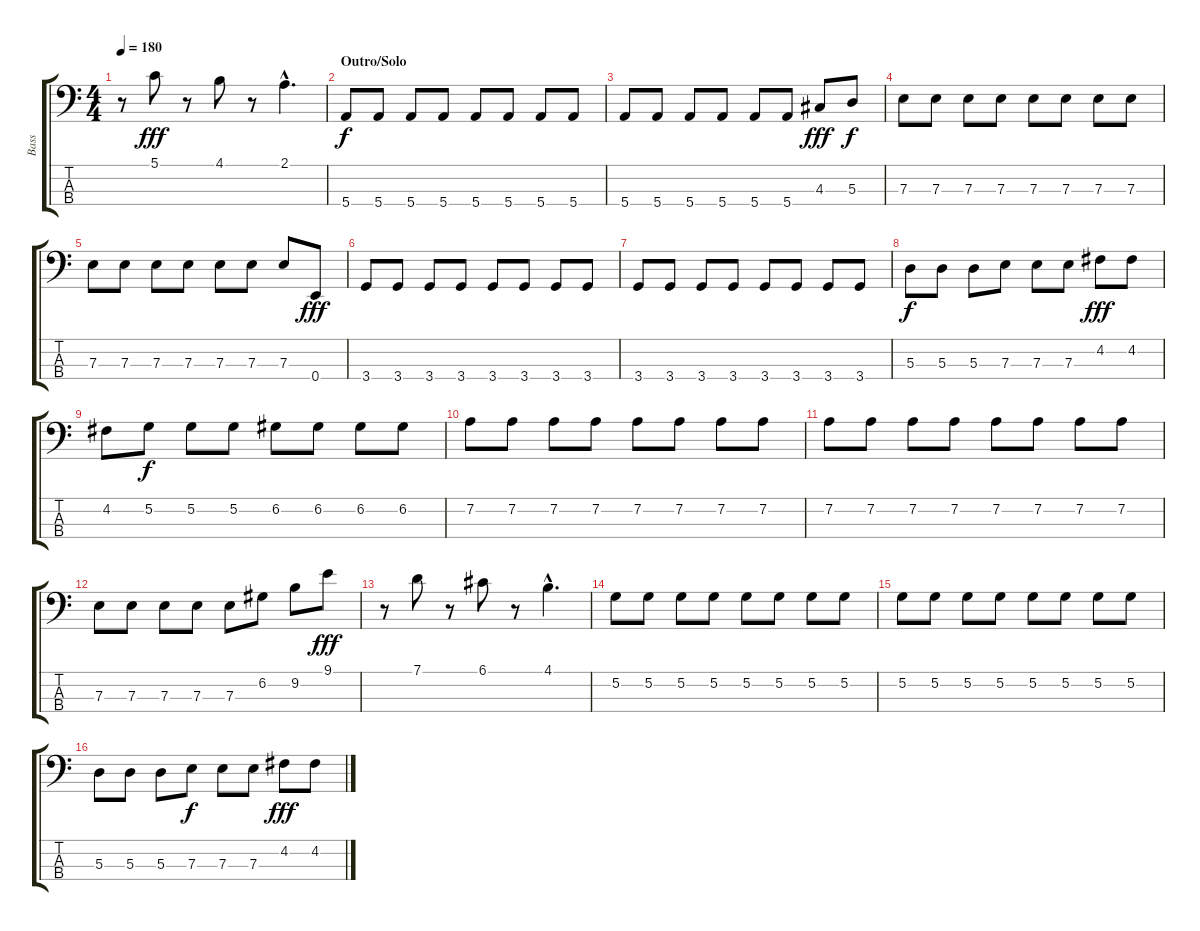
\track ("Bass" "Bass") {instrument electricbasspick}
\staff {score tabs}
\tuning (G2 D2 A1 E1) {hide}
\ts (4 4)
\tempo 180
\clef f4
\ks c
r.8{dy fff} 5.1.8 r.8 4.1.8 r.8 2.1{hac}.4{d} |
\section ("" "Outro/Solo")
5.4.8{dy f} 5.4.8 5.4.8 5.4.8 5.4.8 5.4.8 5.4.8 5.4.8 |
5.4.8 5.4.8 5.4.8 5.4.8 5.4.8 5.4.8 4.3.8{dy fff} 5.3.8{dy f} |
7.3.8 7.3.8 7.3.8 7.3.8 7.3.8 7.3.8 7.3.8 7.3.8 |
7.3.8 7.3.8 7.3.8 7.3.8 7.3.8 7.3.8 7.3.8 0.4.8{dy fff} |
3.4.8 3.4.8 3.4.8 3.4.8 3.4.8 3.4.8 3.4.8 3.4.8 |
3.4.8 3.4.8 3.4.8 3.4.8 3.4.8 3.4.8 3.4.8 3.4.8 |
5.3.8{dy f} 5.3.8 5.3.8 7.3.8 7.3.8 7.3.8 4.2.8{dy fff} 4.2.8 |
4.2.8 5.2.8{dy f} 5.2.8 5.2.8 6.2.8 6.2.8 6.2.8 6.2.8 |
7.2.8 7.2.8 7.2.8 7.2.8 7.2.8 7.2.8 7.2.8 7.2.8 |
7.2.8 7.2.8 7.2.8 7.2.8 7.2.8 7.2.8 7.2.8 7.2.8 |
7.3.8 7.3.8 7.3.8 7.3.8 7.3.8 6.2.8 9.2.8 9.1.8{dy fff} |
r.8 7.1.8 r.8 6.1.8 r.8 4.1{hac}.4{d} |
5.2.8 5.2.8 5.2.8 5.2.8 5.2.8 5.2.8 5.2.8 5.2.8 |
5.2.8 5.2.8 5.2.8 5.2.8 5.2.8 5.2.8 5.2.8 5.2.8 |
5.3.8 5.3.8 5.3.8 7.3.8{dy f} 7.3.8 7.3.8 4.2.8{dy fff} 4.2.8
